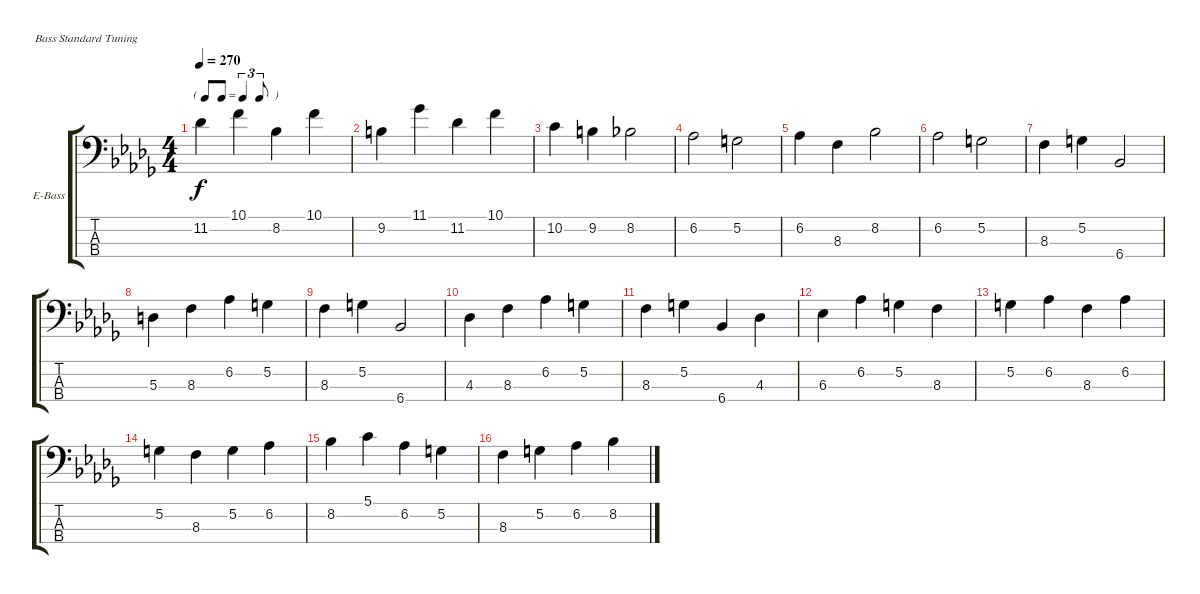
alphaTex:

\defaultSystemsLayout 4
\bracketExtendMode groupsimilarinstruments
\firstSystemTrackNameOrientation horizontal
\otherSystemsTrackNameOrientation horizontal
\track ("Electric Bass" "E-Bass") {multiBarRest instrument electricbassfinger}
\staff {score tabs}
\tuning (G2 D2 A1 E1)
\ts (4 4)
\tf triplet8th
\tempo 270
\clef f4
\ks bbminor
11.2.4{dy f} 10.1.4 8.2.4 10.1.4 |
9.2.4 11.1.4 11.2.4 10.1.4 |
10.2.4 9.2.4 8.2.2 |
6.2.2 5.2.2 |
6.2.4 8.3.4 8.2.2 |
6.2.2 5.2.2 |
8.3.4 5.2.4 6.4.2 |
5.3.4 8.3.4 6.2.4 5.2.4 |
8.3.4 5.2.4 6.4.2 |
4.3.4 8.3.4 6.2.4 5.2.4 |
8.3.4 5.2.4 6.4.4 4.3.4 |
6.3.4 6.2.4 5.2.4 8.3.4 |
5.2.4 6.2.4 8.3.4 6.2.4 |
5.2.4 8.3.4 5.2.4 6.2.4 |
8.2.4 5.1.4 6.2.4 5.2.4 |
8.3.4 5.2.4 6.2.4 8.2.4
